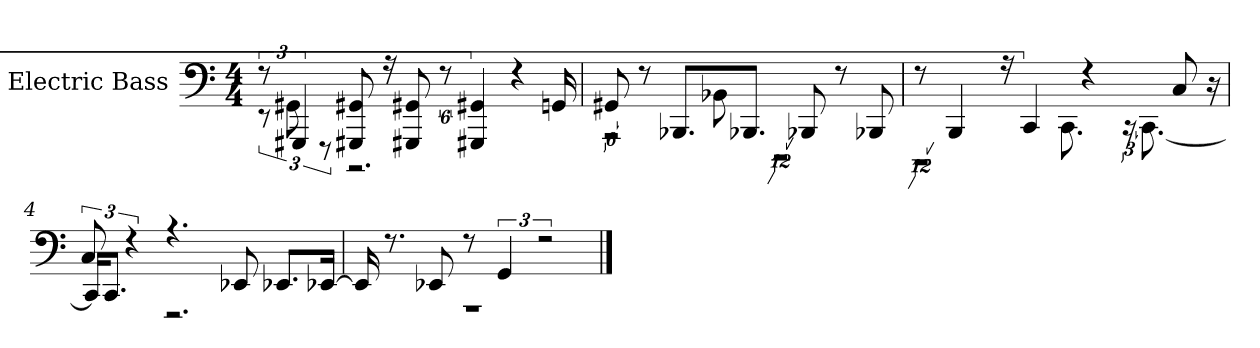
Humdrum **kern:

**kern
*part1
*staff1
*I"Electric Bass
*I'Elec b
*clefF4
*M4/4
*MM120
=1
*^
12r	12r
6GGG#X	12GG#X
.	12r
8GGG#X 8GG#X	2.r
16r	.
8GG#X 8GGG#X	.
48%5r	.
6GG#X 6GGG#X	.
48%5r	.
16GG	.
=2	=2
8GG#X	12%5r
8r	.
8.BBB-X/L	.
.	8BB-X
8.BBB-X/J	.
.	24%11r
8BBB-X	.
8r	.
8BBB-X	.
=3	=3
8r	12%7r
4BBB	.
16r	.
6CC	.
.	8.CC
9...r	.
.	24r
8C	[8.CC
16r	.
=4	=4
12C	16CC/KL]
.	8.CC/J
6r	.
4.r	2.r
8EE-X	.
8.EE-X/L	.
[16EE-X/Jk	.
=5	=5
16EE-]	1r
8.r	.
8EE-X	.
8r	.
6GG	.
3r	.
*v	*v
==
*-
